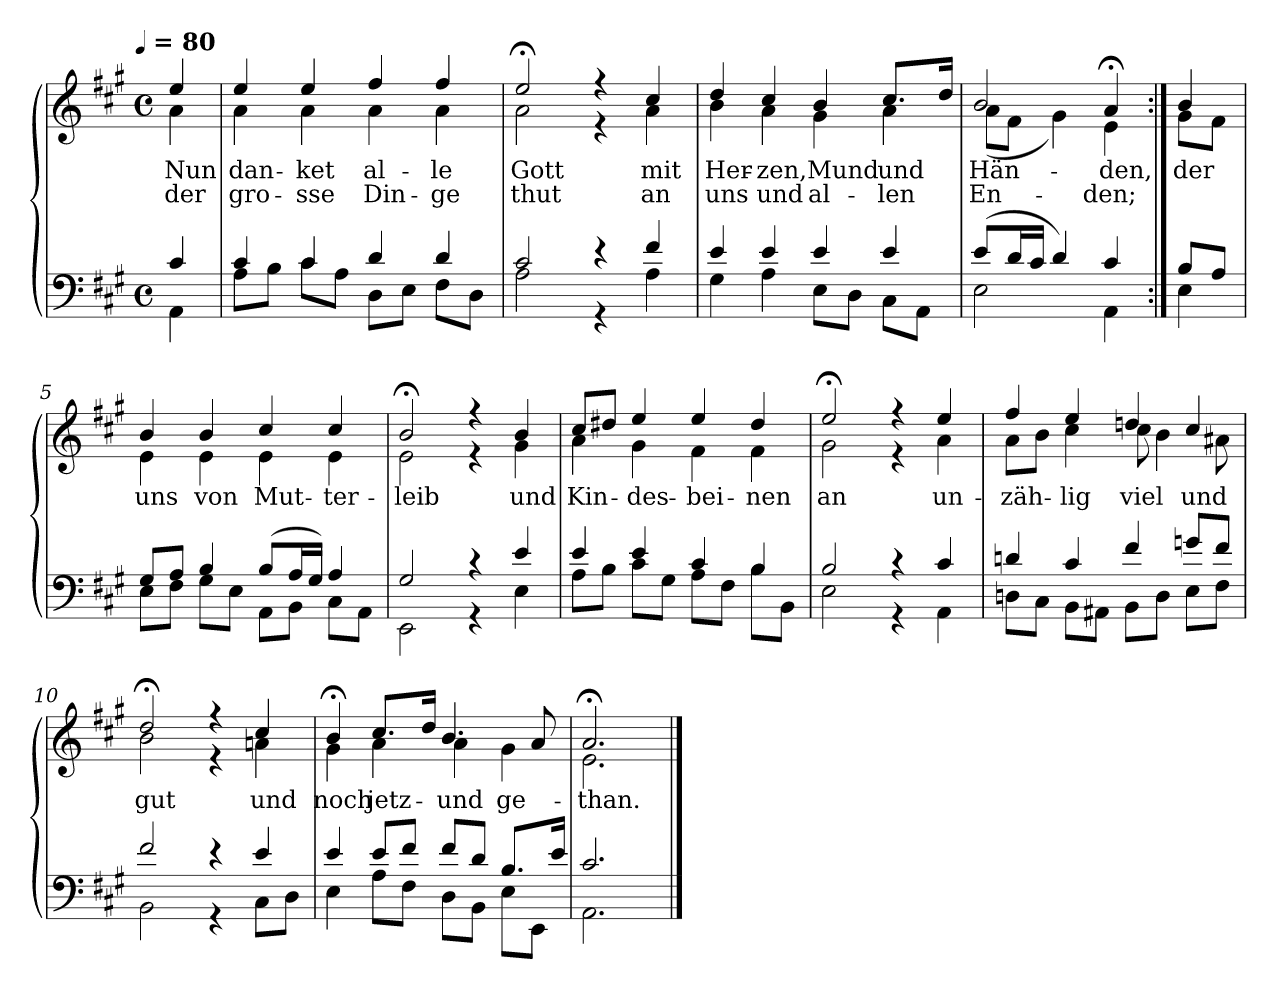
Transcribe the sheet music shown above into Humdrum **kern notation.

**kern	**kern	**text	**text	**dynam
*part1	*part1	*part1	*part1	*part1
*staff2	*staff1	*staff1	*staff1	*staff1/2
*clefF4	*clefG2	*	*	*
*k[f#c#g#]	*k[f#c#g#]	*	*	*
!!LO:TX:omd:t=[quarter] = 80
*M4/4	*M4/4	*	*	*
*met(c)	*met(c)	*	*	*
*MM80	*MM80	*	*	*
=	=	=	=	=
*^	*^	*	*	*
4c#	4AA	4ee	4a	Nun	der	.
=1	=1	=1	=1	=1	=1	=1
4c#	8AL	4ee	4a	dan-	gro-	.
.	8BJ	.	.	.	.	.
4c#	8c#L	4ee	4a	-ket	-sse	.
.	8AJ	.	.	.	.	.
4d	8DL	4ff#	4a	al-	Din-	.
.	8EJ	.	.	.	.	.
4d	8F#L	4ff#	4a	-le	-ge	.
.	8DJ	.	.	.	.	.
=2	=2	=2	=2	=2	=2	=2
2c#	2A	2ee;<	2a	Gott	thut	.
4r	4r	4r	4r	.	.	.
4f#	4A	4cc#	4a	mit	an	.
=3	=3	=3	=3	=3	=3	=3
4e	4G#	4dd	4b	Her-	uns	.
4e	4A	4cc#	4a	-zen,	und	.
4e	8EL	4b	4g#	Mund	al-	.
.	8DJ	.	.	.	.	.
4e	8C#L	8.cc#L	4a	und	-len	♩ = 78
.	8AAJ	.	.	.	.	.
.	.	16ddJk	.	.	.	.
=4	=4	=4	=4	=4	=4	=4
*	*	*MM75	*	*	*	*
(8eL	2E	2b	(8aL	Hän-	En-	.
16dL	.	.	8f#J	.	.	.
16c#JJ	.	.	.	.	.	.
4d)	.	.	4g#)	.	.	.
4c#	4AA	4a;<	4e	-den,	-den;	.
!!LO:LB:g=z	!!
=:|!	=:|!	=:|!	=:|!	=:|!	=:|!	=:|!
*	*	*MM78	*	*	*	*
8BL	4E	4b	8g#L	der	.	.
8AJ	.	.	8f#J	.	.	.
=5	=5	=5	=5	=5	=5	=5
8G#L	8EL	4b	4e	uns	.	.
8AJ	8F#J	.	.	.	.	.
4B	8G#L	4b	4e	von	.	.
.	8EJ	.	.	.	.	.
(8BL	8AAL	4cc#	4e	Mut-	.	.
16AL	8BBJ	.	.	.	.	.
16G#JJ)	.	.	.	.	.	.
4A	8C#L	4cc#	4e	-ter-	.	.
.	8AAJ	.	.	.	.	.
=6	=6	=6	=6	=6	=6	=6
2G#	2EE	2b;<	2e	-leib	.	.
4r	4r	4r	4r	.	.	.
4e	4E	4b	4g#	und	.	.
=7	=7	=7	=7	=7	=7	=7
4e	8AL	8cc#L	4a	Kin-	.	.
.	8BJ	8dd#XJ	.	.	.	.
4e	8c#L	4ee	4g#	-des-	.	.
.	8G#J	.	.	.	.	.
4c#	8AL	4ee	4f#	-bei-	.	♩ = 77
.	8F#J	.	.	.	.	.
4B	8BL	4dd#	4f#	-nen	.	♩ = 76
.	8BBJ	.	.	.	.	.
=8	=8	=8	=8	=8	=8	=8
2B	2E	2ee;<	2g#	an	.	.
4r	4r	4r	4r	.	.	.
4c#	4AA	4ee	4a	un-	.	♩ = 75
!!LO:LB:g=z	!!
=9	=9	=9	=9	=9	=9	=9
4dn	8DnL	4ff#	8aL	-zäh-	.	.
.	8C#J	.	8bJ	.	.	.
4c#	8BBL	4ee	4cc#	-lig	.	♩ = 77
.	8AA#XJ	.	.	.	.	.
4f#	8BBL	4ddn	8cc#	viel	.	♩ = 75
.	8DJ	.	4b	.	.	.
8gnL	8EL	4cc#	.	und	.	♩ = 71
8f#J	8F#J	.	8a#X	.	.	.
=10	=10	=10	=10	=10	=10	=10
2f#	2BB	2dd;<	2b	gut	.	.
4r	4r	4r	4r	.	.	.
4e	8C#L	4cc#	4an	und	.	♩ = 71.6
.	8DJ	.	.	.	.	.
=11	=11	=11	=11	=11	=11	=11
*	*	*MM72	*	*	*	*
4e	4E	4b;<	4g#	noch	.	.
8eL	8AL	8.cc#L	4a	jetz-	.	♩ = 70
8f#J	8F#J	.	.	.	.	.
.	.	16ddJk	.	.	.	.
8f#L	8DL	4.b	4a	-und	.	♩ = 69
8dJ	8BBJ	.	.	.	.	.
8.BL	8EL	.	4g#	ge-	.	.
.	8EEJ	8a	.	.	.	♩ = 58
16eJk	.	.	.	.	.	.
=12	=12	=12	=12	=12	=12	=12
*	*	*MM60	*	*	*	*
2.c#	2.AA	2.a;<	2.e	-than.	.	.
*v	*v	*	*	*	*	*
*	*v	*v	*	*	*
==	==	==	==	==
*-	*-	*-	*-	*-
